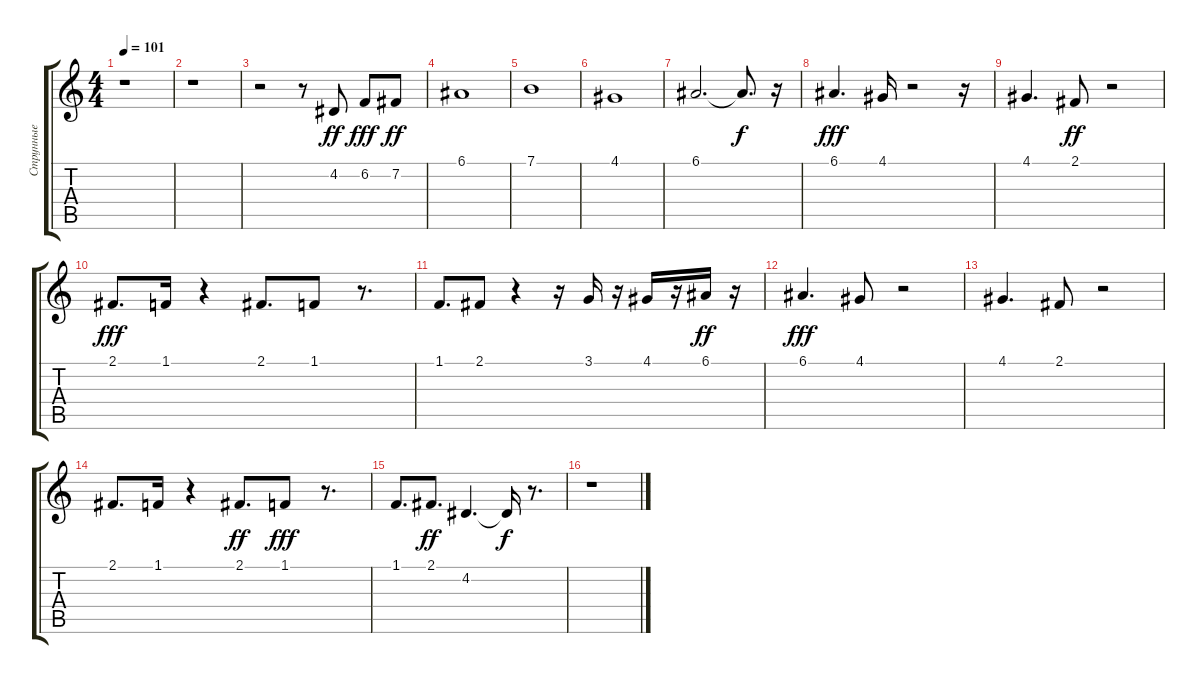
\track ("Струнные" "Струнные") {instrument synthstrings1}
\staff {score tabs}
\tuning (E4 B3 G3 D3 A2 E2) {hide}
\ts (4 4)
\tempo 101
\clef g2
\ks c
r.1{dy mf} |
r.1 |
r.2 r.8 4.2.8{dy ff} 6.2.8{dy fff} 7.2.8{dy ff} |
6.1.1 |
7.1.1 |
4.1.1 |
6.1.2{d} 6.1{t}.8{d dy f} r.16 |
6.1.4{d dy fff} 4.1.16 r.2 r.16 |
4.1.4{d} 2.1.8{dy ff} r.2 |
2.1.8{d dy fff} 1.1.16 r.4 2.1.8{d} 1.1.8 r.8{d} |
1.1.8{d} 2.1.8 r.4 r.16 3.1.16 r.16 4.1.16 r.16 6.1.16{dy ff} r.16 |
6.1.4{d dy fff} 4.1.8 r.2 |
4.1.4{d} 2.1.8 r.2 |
2.1.8{d} 1.1.16 r.4 2.1.8{d dy ff} 1.1.8{dy fff} r.8{d} |
1.1.8{d} 2.1.8{d dy ff} 4.2.4{d} 4.2{t}.16{dy f} r.8{d} |
r.1
